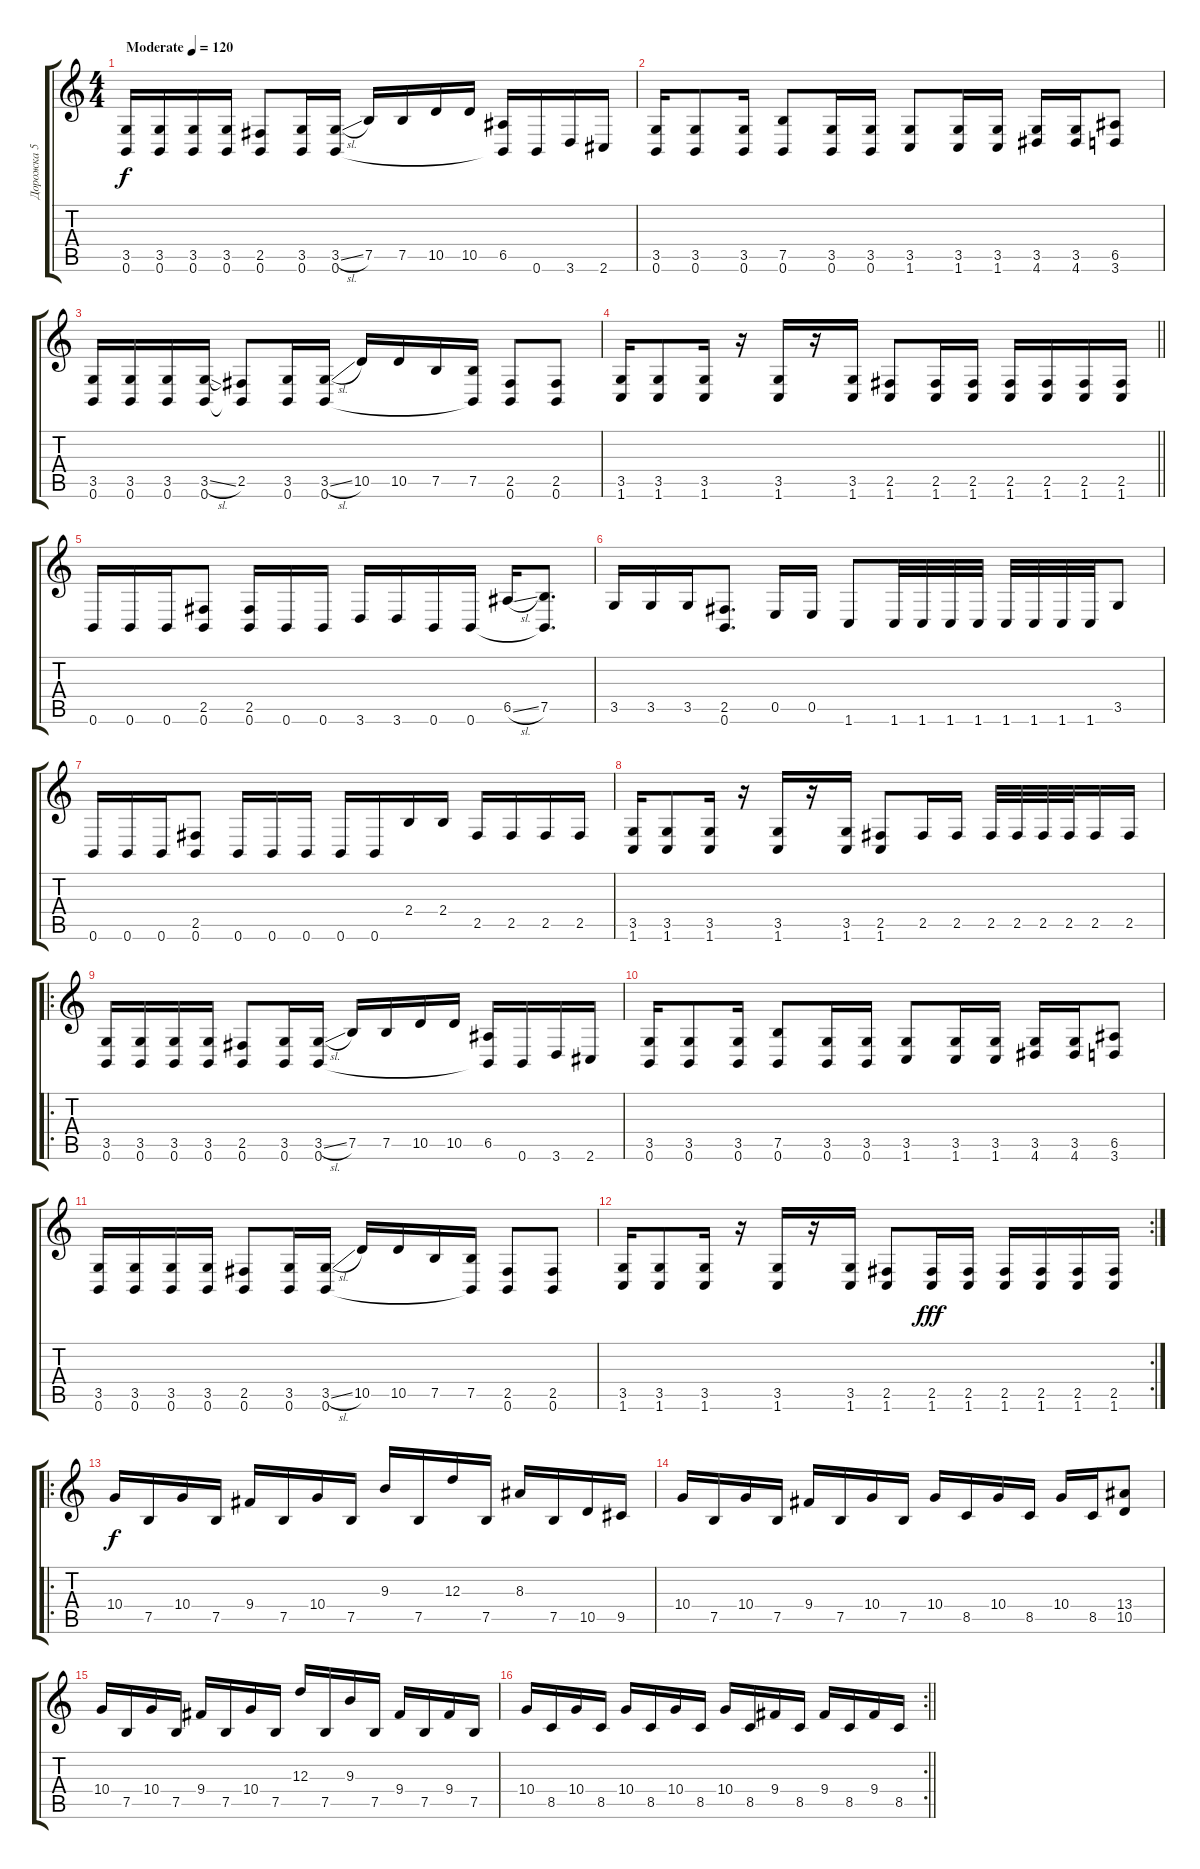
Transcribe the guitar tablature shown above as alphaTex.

\track ("Дорожка 5" "Дорожка 5") {instrument distortionguitar}
\staff {score tabs}
\tuning (B3 Gb3 D3 A2 E2 B1) {hide}
\ts (4 4)
\tempo (120 "Moderate")
\clef g2
\ks c
(3.5 0.6).16{dy f instrument distortionguitar} (3.5 0.6).16 (3.5 0.6).16 (3.5 0.6).16 (2.5 0.6).8 (3.5 0.6).16 (3.5{sl} 0.6).16 7.5.16 7.5.16 10.5.16 10.5.16 (6.5 0.6{t}).16 0.6.16 3.6.16 2.6.16 |
(3.5 0.6).16 (3.5 0.6).8 (3.5 0.6).16 (7.5 0.6).8 (3.5 0.6).16 (3.5 0.6).16 (3.5 1.6).8 (3.5 1.6).16 (3.5 1.6).16 (3.5 4.6).16 (3.5 4.6).16 (6.5 3.6).8 |
(3.5 0.6).16 (3.5 0.6).16 (3.5 0.6).16 (3.5{sl} 0.6).16 (2.5 0.6{t}).8 (3.5 0.6).16 (3.5{sl} 0.6).16 10.5.16 10.5.16 7.5.16 (7.5 0.6{t}).16 (2.5 0.6).8 (2.5 0.6).8 |
\barLineRight lightlight
(3.5 1.6).16 (3.5 1.6).8 (3.5 1.6).16 r.16 (3.5 1.6).16 r.16 (3.5 1.6).16 (2.5 1.6).8 (2.5 1.6).16 (2.5 1.6).16 (2.5 1.6).16 (2.5 1.6).16 (2.5 1.6).16 (2.5 1.6).16 |
0.6.16 0.6.16 0.6.16 (2.5 0.6).8 (2.5 0.6).16 0.6.16 0.6.16 3.6.16 3.6.16 0.6.16 0.6.16 6.5{sl}.16 (7.5 0.6{t}).8{d} |
3.5.16 3.5.16 3.5.16 (2.5 0.6).8{d} 0.5.16 0.5.16 1.6.8 1.6.32 1.6.32 1.6.32 1.6.32 1.6.32 1.6.32 1.6.32 1.6.32 3.5.8 |
0.6.16 0.6.16 0.6.16 (2.5 0.6).8 0.6.16 0.6.16 0.6.16 0.6.16 0.6.16 2.4.16 2.4.16 2.5.16 2.5.16 2.5.16 2.5.16 |
(3.5 1.6).16 (3.5 1.6).8 (3.5 1.6).16 r.16 (3.5 1.6).16 r.16 (3.5 1.6).16 (2.5 1.6).8 2.5.16 2.5.16 2.5.32 2.5.32 2.5.32 2.5.32 2.5.16 2.5.16 |
\ro
(3.5 0.6).16 (3.5 0.6).16 (3.5 0.6).16 (3.5 0.6).16 (2.5 0.6).8 (3.5 0.6).16 (3.5{sl} 0.6).16 7.5.16 7.5.16 10.5.16 10.5.16 (6.5 0.6{t}).16 0.6.16 3.6.16 2.6.16 |
(3.5 0.6).16 (3.5 0.6).8 (3.5 0.6).16 (7.5 0.6).8 (3.5 0.6).16 (3.5 0.6).16 (3.5 1.6).8 (3.5 1.6).16 (3.5 1.6).16 (3.5 4.6).16 (3.5 4.6).16 (6.5 3.6).8 |
(3.5 0.6).16 (3.5 0.6).16 (3.5 0.6).16 (3.5 0.6).16 (2.5 0.6).8 (3.5 0.6).16 (3.5{sl} 0.6).16 10.5.16 10.5.16 7.5.16 (7.5 0.6{t}).16 (2.5 0.6).8 (2.5 0.6).8 |
\rc 2
(3.5 1.6).16 (3.5 1.6).8 (3.5 1.6).16 r.16 (3.5 1.6).16 r.16 (3.5 1.6).16 (2.5 1.6).8 (2.5 1.6).16{dy fff} (2.5 1.6).16 (2.5 1.6).16 (2.5 1.6).16 (2.5 1.6).16 (2.5 1.6).16 |
\ro
10.4.16{dy f} 7.5.16 10.4.16 7.5.16 9.4.16 7.5.16 10.4.16 7.5.16 9.3.16 7.5.16 12.3.16 7.5.16 8.3.16 7.5.16 10.5.16 9.5.16 |
10.4.16 7.5.16 10.4.16 7.5.16 9.4.16 7.5.16 10.4.16 7.5.16 10.4.16 8.5.16 10.4.16 8.5.16 10.4.16 8.5.16 (13.4 10.5).8 |
10.4.16 7.5.16 10.4.16 7.5.16 9.4.16 7.5.16 10.4.16 7.5.16 12.3.16 7.5.16 9.3.16 7.5.16 9.4.16 7.5.16 9.4.16 7.5.16 |
\rc 2
\barLineRight lightlight
10.4.16 8.5.16 10.4.16 8.5.16 10.4.16 8.5.16 10.4.16 8.5.16 10.4.16 8.5.16 9.4.16 8.5.16 9.4.16 8.5.16 9.4.16 8.5.16
